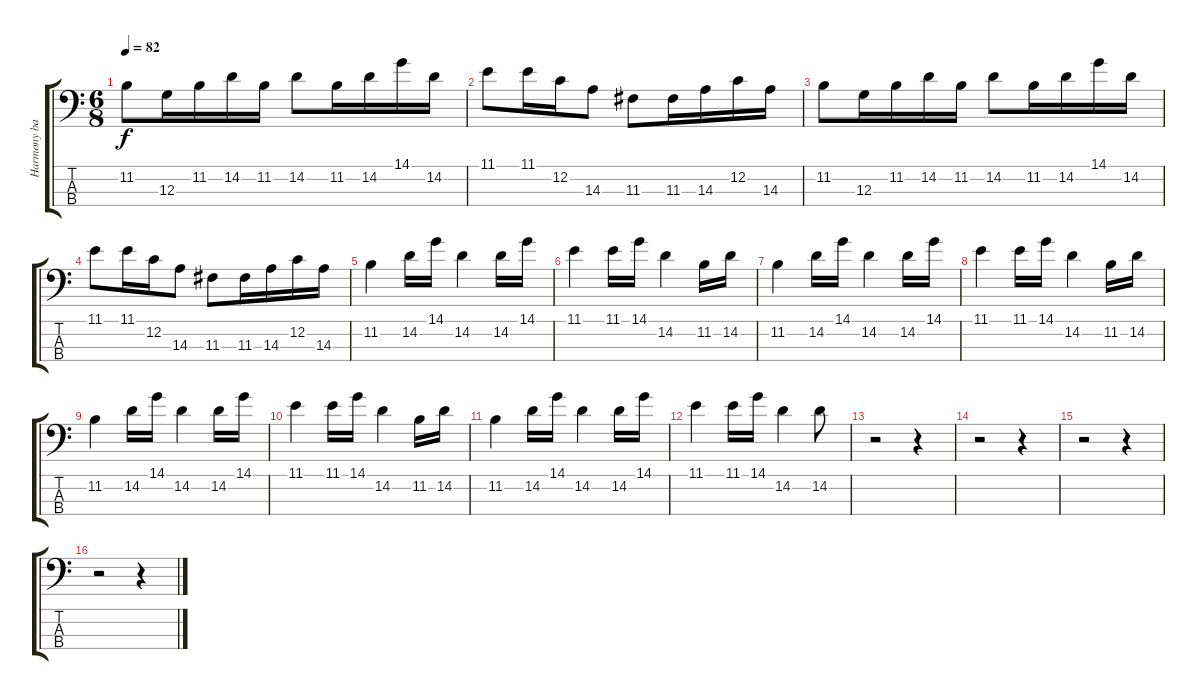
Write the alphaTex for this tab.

\track ("Harmony bass 1" "Harmony ba") {instrument distortionguitar}
\staff {score tabs}
\tuning (F2 C2 G1 D1) {hide}
\ts (6 8)
\tempo 82
\clef f4
\ks c
11.2.8{dy f} 12.3.16 11.2.16 14.2.16 11.2.16 14.2.8 11.2.16 14.2.16 14.1.16 14.2.16 |
11.1.8 11.1.16 12.2.16 14.3.8 11.3.8 11.3.16 14.3.16 12.2.16 14.3.16 |
11.2.8 12.3.16 11.2.16 14.2.16 11.2.16 14.2.8 11.2.16 14.2.16 14.1.16 14.2.16 |
11.1.8 11.1.16 12.2.16 14.3.8 11.3.8 11.3.16 14.3.16 12.2.16 14.3.16 |
11.2.4 14.2.16 14.1.16 14.2.4 14.2.16 14.1.16 |
11.1.4 11.1.16 14.1.16 14.2.4 11.2.16 14.2.16 |
11.2.4 14.2.16 14.1.16 14.2.4 14.2.16 14.1.16 |
11.1.4 11.1.16 14.1.16 14.2.4 11.2.16 14.2.16 |
11.2.4 14.2.16 14.1.16 14.2.4 14.2.16 14.1.16 |
11.1.4 11.1.16 14.1.16 14.2.4 11.2.16 14.2.16 |
11.2.4 14.2.16 14.1.16 14.2.4 14.2.16 14.1.16 |
11.1.4 11.1.16 14.1.16 14.2.4 14.2.8 |
r.2 r.4 |
r.2 r.4 |
r.2 r.4 |
r.2 r.4
